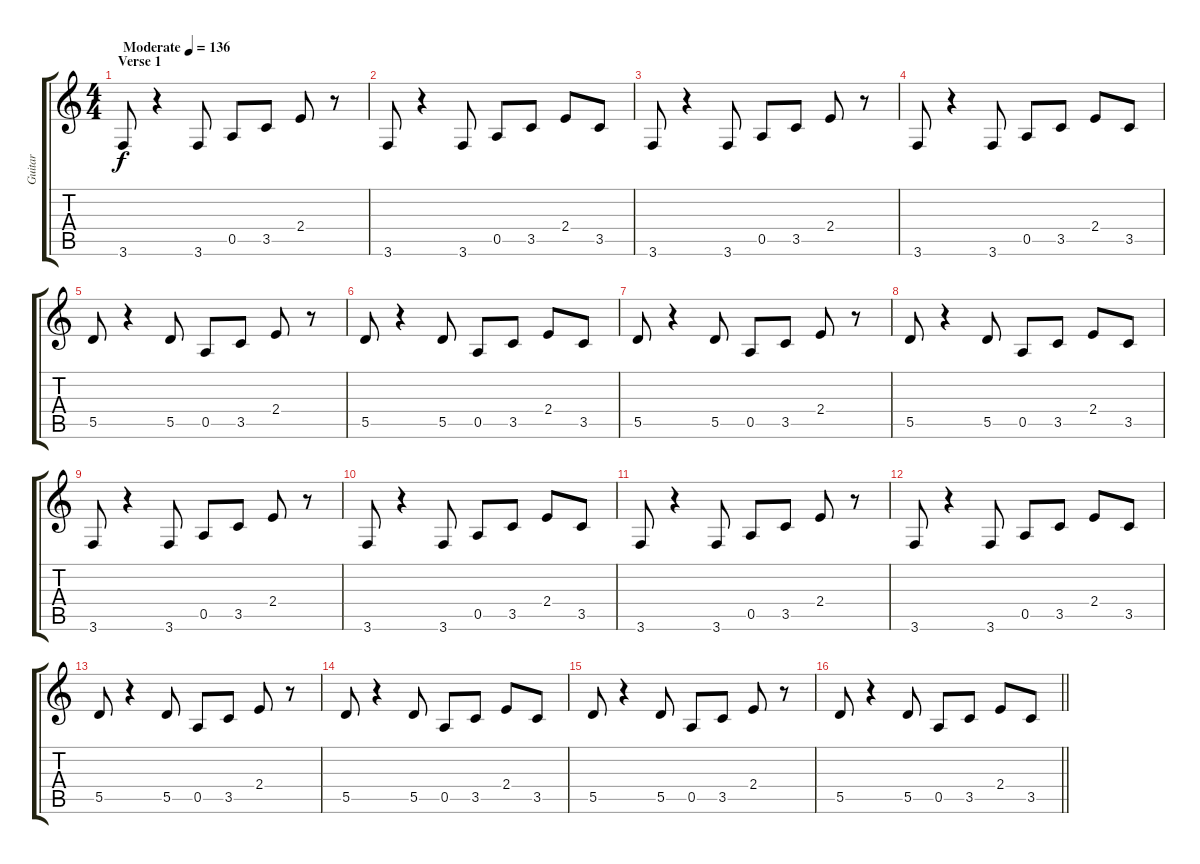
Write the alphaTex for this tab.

\track ("Guitar" "Guitar") {instrument overdrivenguitar}
\staff {score tabs}
\tuning (E4 B3 G3 D3 A2 D2) {hide}
\ts (4 4)
\section ("" "Verse 1")
\tempo (136 "Moderate")
\clef g2
\ks c
3.6.8{dy f instrument overdrivenguitar} r.4 3.6.8 0.5.8 3.5.8 2.4.8 r.8 |
3.6.8 r.4 3.6.8 0.5.8 3.5.8 2.4.8 3.5.8 |
3.6.8 r.4 3.6.8 0.5.8 3.5.8 2.4.8 r.8 |
3.6.8 r.4 3.6.8 0.5.8 3.5.8 2.4.8 3.5.8 |
5.5.8 r.4 5.5.8 0.5.8 3.5.8 2.4.8 r.8 |
5.5.8 r.4 5.5.8 0.5.8 3.5.8 2.4.8 3.5.8 |
5.5.8 r.4 5.5.8 0.5.8 3.5.8 2.4.8 r.8 |
5.5.8 r.4 5.5.8 0.5.8 3.5.8 2.4.8 3.5.8 |
3.6.8 r.4 3.6.8 0.5.8 3.5.8 2.4.8 r.8 |
3.6.8 r.4 3.6.8 0.5.8 3.5.8 2.4.8 3.5.8 |
3.6.8 r.4 3.6.8 0.5.8 3.5.8 2.4.8 r.8 |
3.6.8 r.4 3.6.8 0.5.8 3.5.8 2.4.8 3.5.8 |
5.5.8 r.4 5.5.8 0.5.8 3.5.8 2.4.8 r.8 |
5.5.8 r.4 5.5.8 0.5.8 3.5.8 2.4.8 3.5.8 |
5.5.8 r.4 5.5.8 0.5.8 3.5.8 2.4.8 r.8 |
\barLineRight lightlight
5.5.8 r.4 5.5.8 0.5.8 3.5.8 2.4.8 3.5.8
